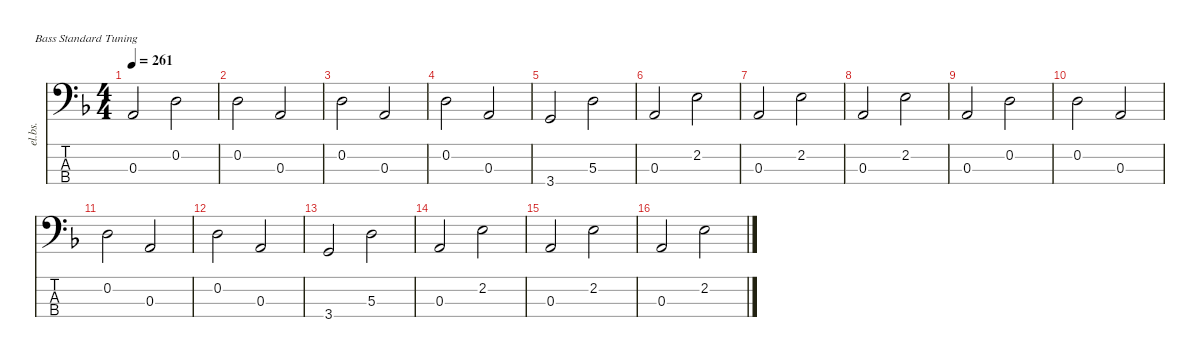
\defaultSystemsLayout 4
\hideDynamics
\bracketExtendMode nobrackets
\track ("Bass" "el.bs.") {instrument electricbassfinger}
\staff {score tabs}
\tuning (G2 D2 A1 E1)
\ts (4 4)
\tempo 261
\clef f4
\ks dminor
0.3{acc forcenatural}.2{dy f} 0.2{acc forcenatural}.2 |
0.2{acc forcenatural}.2 0.3{acc forcenatural}.2 |
0.2{acc forcenatural}.2 0.3{acc forcenatural}.2 |
0.2{acc forcenatural}.2 0.3{acc forcenatural}.2 |
3.4{acc forcenatural}.2 5.3{acc forcenatural}.2 |
0.3{acc forcenatural}.2 2.2{acc forcenatural}.2 |
0.3{acc forcenatural}.2 2.2{acc forcenatural}.2 |
0.3{acc forcenatural}.2 2.2{acc forcenatural}.2 |
0.3{acc forcenatural}.2 0.2{acc forcenatural}.2 |
0.2{acc forcenatural}.2 0.3{acc forcenatural}.2 |
0.2{acc forcenatural}.2 0.3{acc forcenatural}.2 |
0.2{acc forcenatural}.2 0.3{acc forcenatural}.2 |
3.4{acc forcenatural}.2 5.3{acc forcenatural}.2 |
0.3{acc forcenatural}.2 2.2{acc forcenatural}.2 |
0.3{acc forcenatural}.2 2.2{acc forcenatural}.2 |
0.3{acc forcenatural}.2 2.2{acc forcenatural}.2
